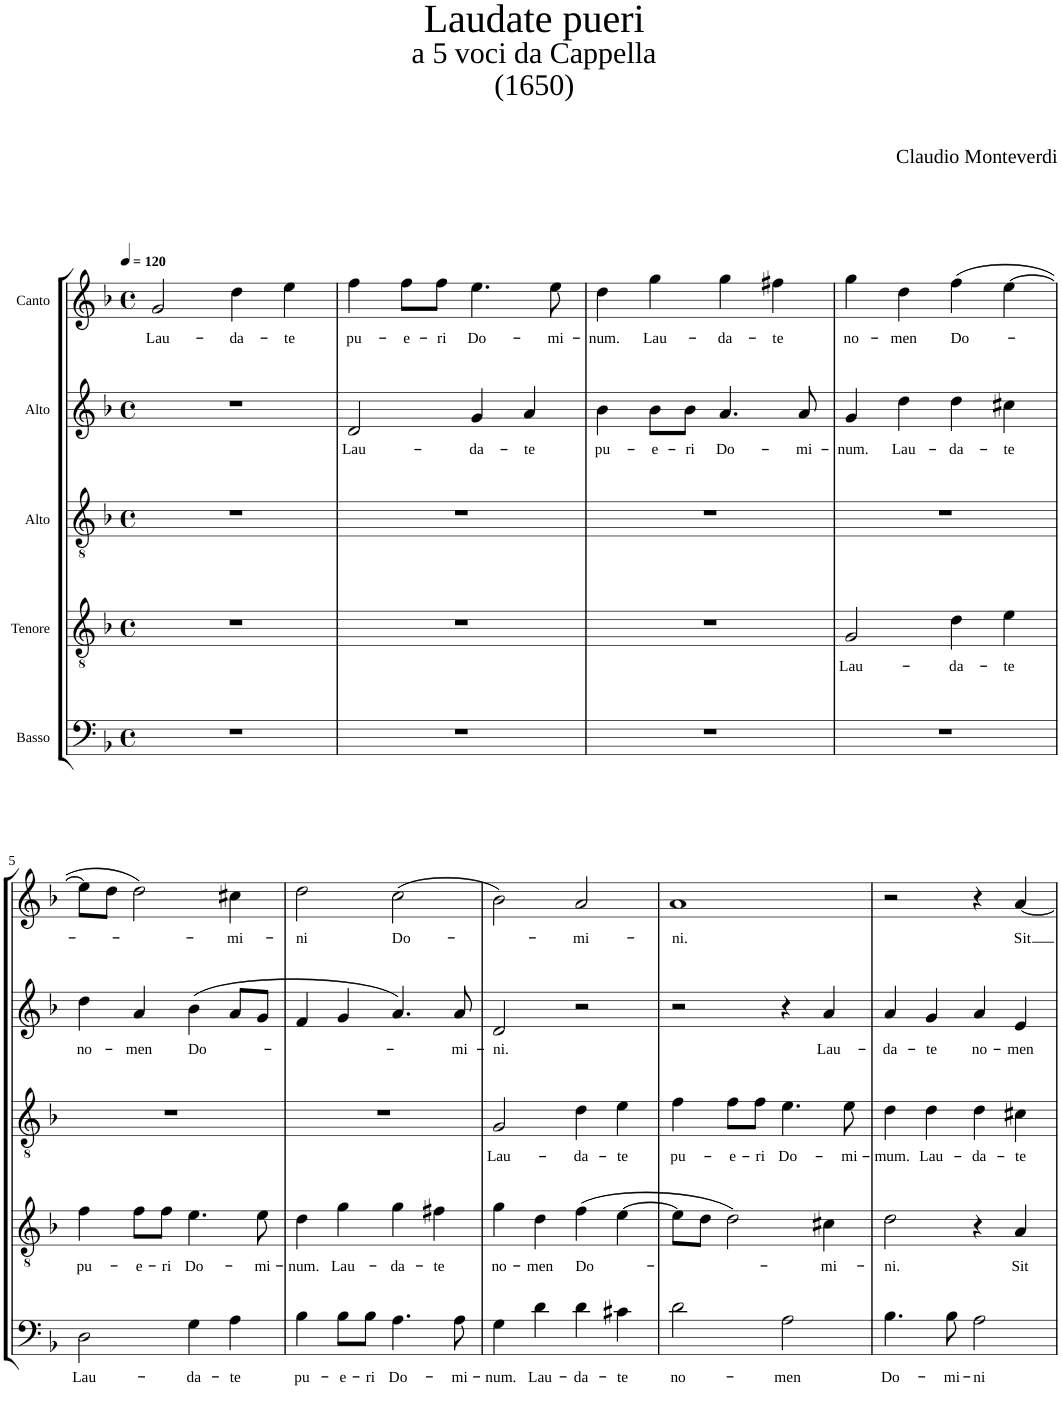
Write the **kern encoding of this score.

**kern	**text	**kern	**text	**kern	**text	**kern	**text	**kern	**text
*part5	*part5	*part4	*part4	*part3	*part3	*part2	*part2	*part1	*part1
*staff5	*staff5	*staff4	*staff4	*staff3	*staff3	*staff2	*staff2	*staff1	*staff1
*I"Basso	*	*I"Tenore	*	*I"Alto	*	*I"Alto	*	*I"Canto	*
*clefF4	*	*clefGv2	*	*clefGv2	*	*clefG2	*	*clefG2	*
*Trd7c12	*	*	*	*	*	*	*	*	*
*k[b-]	*	*k[b-]	*	*k[b-]	*	*k[b-]	*	*k[b-]	*
*F:	*	*F:	*	*F:	*	*F:	*	*F:	*
*M4/4	*	*M4/4	*	*M4/4	*	*M4/4	*	*M4/4	*
*met(c)	*	*met(c)	*	*met(c)	*	*met(c)	*	*met(c)	*
*MM120	*	*MM120	*	*MM120	*	*MM120	*	*MM120	*
=1	=1	=1	=1	=1	=1	=1	=1	=1	=1
!	!	!	!	!	!	!	!	!	!LO:LY:b
1r	.	1r	.	1r	.	1r	.	2g/	Lau-
!	!	!	!	!	!	!	!	!	!LO:LY:b
.	.	.	.	.	.	.	.	4dd\	-da-
!	!	!	!	!	!	!	!	!	!LO:LY:b
.	.	.	.	.	.	.	.	4ee\	-te
=2	=2	=2	=2	=2	=2	=2	=2	=2	=2
!	!	!	!	!	!	!	!LO:LY:b	!	!LO:LY:b
1r	.	1r	.	1r	.	2d/	Lau-	4ff\	pu-
!	!	!	!	!	!	!	!	!	!LO:LY:b
.	.	.	.	.	.	.	.	8ff\L	-e-
!	!	!	!	!	!	!	!	!	!LO:LY:b
.	.	.	.	.	.	.	.	8ff\J	-ri
!	!	!	!	!	!	!	!LO:LY:b	!	!LO:LY:b
.	.	.	.	.	.	4g/	-da-	4.ee\	Do-
!	!	!	!	!	!	!	!LO:LY:b	!	!
.	.	.	.	.	.	4a/	-te	.	.
!	!	!	!	!	!	!	!	!	!LO:LY:b
.	.	.	.	.	.	.	.	8ee\	-mi-
=3	=3	=3	=3	=3	=3	=3	=3	=3	=3
!	!	!	!	!	!	!	!LO:LY:b	!	!LO:LY:b
1r	.	1r	.	1r	.	4b-\	pu-	4dd\	-num.
!	!	!	!	!	!	!	!LO:LY:b	!	!LO:LY:b
.	.	.	.	.	.	8b-\L	-e-	4gg\	Lau-
!	!	!	!	!	!	!	!LO:LY:b	!	!
.	.	.	.	.	.	8b-\J	-ri	.	.
!	!	!	!	!	!	!	!LO:LY:b	!	!LO:LY:b
.	.	.	.	.	.	4.a/	Do-	4gg\	-da-
!	!	!	!	!	!	!	!	!	!LO:LY:b
.	.	.	.	.	.	.	.	4ff#X\	-te
!	!	!	!	!	!	!	!LO:LY:b	!	!
.	.	.	.	.	.	8a/	-mi-	.	.
=4	=4	=4	=4	=4	=4	=4	=4	=4	=4
!	!	!	!LO:LY:b	!	!	!	!LO:LY:b	!	!LO:LY:b
1r	.	2G/	Lau-	1r	.	4g/	-num.	4gg\	no-
!	!	!	!	!	!	!	!LO:LY:b	!	!LO:LY:b
.	.	.	.	.	.	4dd\	Lau-	4dd\	-men
!	!	!	!LO:LY:b	!	!	!	!LO:LY:b	!	!LO:LY:b
.	.	4d\	-da-	.	.	4dd\	-da-	(4ff\	Do-
!	!	!	!LO:LY:b	!	!	!	!LO:LY:b	!	!
.	.	4e\	-te	.	.	4cc#X\	-te	[4ee\	.
!!LO:LB:g=z
=5	=5	=5	=5	=5	=5	=5	=5	=5	=5
!	!LO:LY:b	!	!LO:LY:b	!	!	!	!LO:LY:b	!	!LO:LY:b
2D\	Lau-	4f\	pu-	1r	.	4dd\	no-	8ee\L]	-­-
.	.	.	.	.	.	.	.	8dd\J	.
!	!	!	!LO:LY:b	!	!	!	!LO:LY:b	!	!
.	.	8f\L	-e-	.	.	4a/	-men	2dd\)	.
!	!	!	!LO:LY:b	!	!	!	!	!	!
.	.	8f\J	-ri	.	.	.	.	.	.
!	!LO:LY:b	!	!LO:LY:b	!	!	!	!LO:LY:b	!	!
4G\	-da-	4.e\	Do-	.	.	(4b-\	Do-	.	.
!	!LO:LY:b	!	!	!	!	!	!	!	!LO:LY:b
4A\	-te	.	.	.	.	8a/L	.	4cc#X\	-mi-
!	!	!	!LO:LY:b	!	!	!	!	!	!
.	.	8e\	-mi-	.	.	8g/J	.	.	.
=6	=6	=6	=6	=6	=6	=6	=6	=6	=6
!	!LO:LY:b	!	!LO:LY:b	!	!	!	!	!	!LO:LY:b
4B-\	pu-	4d\	-num.	1r	.	4f/	.	2dd\	-ni
!	!LO:LY:b	!	!LO:LY:b	!	!	!	!	!	!
8B-\L	-e-	4g\	Lau-	.	.	4g/	.	.	.
!	!LO:LY:b	!	!	!	!	!	!	!	!
8B-\J	-ri	.	.	.	.	.	.	.	.
!	!LO:LY:b	!	!LO:LY:b	!	!	!	!	!	!LO:LY:b
4.A\	Do-	4g\	-da-	.	.	4.a/)	.	(2cc\	Do-
!	!	!	!LO:LY:b	!	!	!	!	!	!
.	.	4f#X\	-te	.	.	.	.	.	.
!	!LO:LY:b	!	!	!	!	!	!LO:LY:b	!	!
8A\	-mi-	.	.	.	.	8a/	-mi-	.	.
=7	=7	=7	=7	=7	=7	=7	=7	=7	=7
!	!LO:LY:b	!	!LO:LY:b	!	!LO:LY:b	!	!LO:LY:b	!	!
4G\	-num.	4g\	no-	2G/	Lau-	2d/	-ni.	2b-\)	.
!	!LO:LY:b	!	!LO:LY:b	!	!	!	!	!	!
4d\	Lau-	4d\	-men	.	.	.	.	.	.
!	!LO:LY:b	!	!LO:LY:b	!	!LO:LY:b	!	!	!	!LO:LY:b
4d\	-da-	(4f\	Do-	4d\	-da-	2r	.	2a/	-mi-
!	!LO:LY:b	!	!	!	!LO:LY:b	!	!	!	!
4c#X\	-te	[4e\	.	4e\	-te	.	.	.	.
=8	=8	=8	=8	=8	=8	=8	=8	=8	=8
!	!LO:LY:b	!	!	!	!LO:LY:b	!	!	!	!LO:LY:b
2d\	no-	8e\L]	.	4f\	pu-	2r	.	1a	-ni.
.	.	8d\J	.	.	.	.	.	.	.
!	!	!	!	!	!LO:LY:b	!	!	!	!
.	.	2d\)	.	8f\L	-e-	.	.	.	.
!	!	!	!	!	!LO:LY:b	!	!	!	!
.	.	.	.	8f\J	-ri	.	.	.	.
!	!LO:LY:b	!	!	!	!LO:LY:b	!	!	!	!
2A\	-men	.	.	4.e\	Do-	4r	.	.	.
!	!	!	!LO:LY:b	!	!	!	!LO:LY:b	!	!
.	.	4c#X\	-mi-	.	.	4a/	Lau-	.	.
!	!	!	!	!	!LO:LY:b	!	!	!	!
.	.	.	.	8e\	-mi-	.	.	.	.
=9	=9	=9	=9	=9	=9	=9	=9	=9	=9
!	!LO:LY:b	!	!LO:LY:b	!	!LO:LY:b	!	!LO:LY:b	!	!
4.B-\	Do-	2d\	-ni.	4d\	-mum.	4a/	-da-	2r	.
!	!	!	!	!	!LO:LY:b	!	!LO:LY:b	!	!
.	.	.	.	4d\	Lau-	4g/	-te	.	.
!	!LO:LY:b	!	!	!	!	!	!	!	!
8B-\	-mi-	.	.	.	.	.	.	.	.
!	!LO:LY:b	!	!	!	!LO:LY:b	!	!LO:LY:b	!	!
2A\	-ni	4r	.	4d\	-da-	4a/	no-	4r	.
!	!	!	!LO:LY:b	!	!LO:LY:b	!	!LO:LY:b	!	!LO:LY:b
.	.	4A/	Sit	4c#X\	-te	4e/	-men	[4a/	Sit
=	=	=	=	=	=	=	=	=	=
*-	*-	*-	*-	*-	*-	*-	*-	*-	*-
